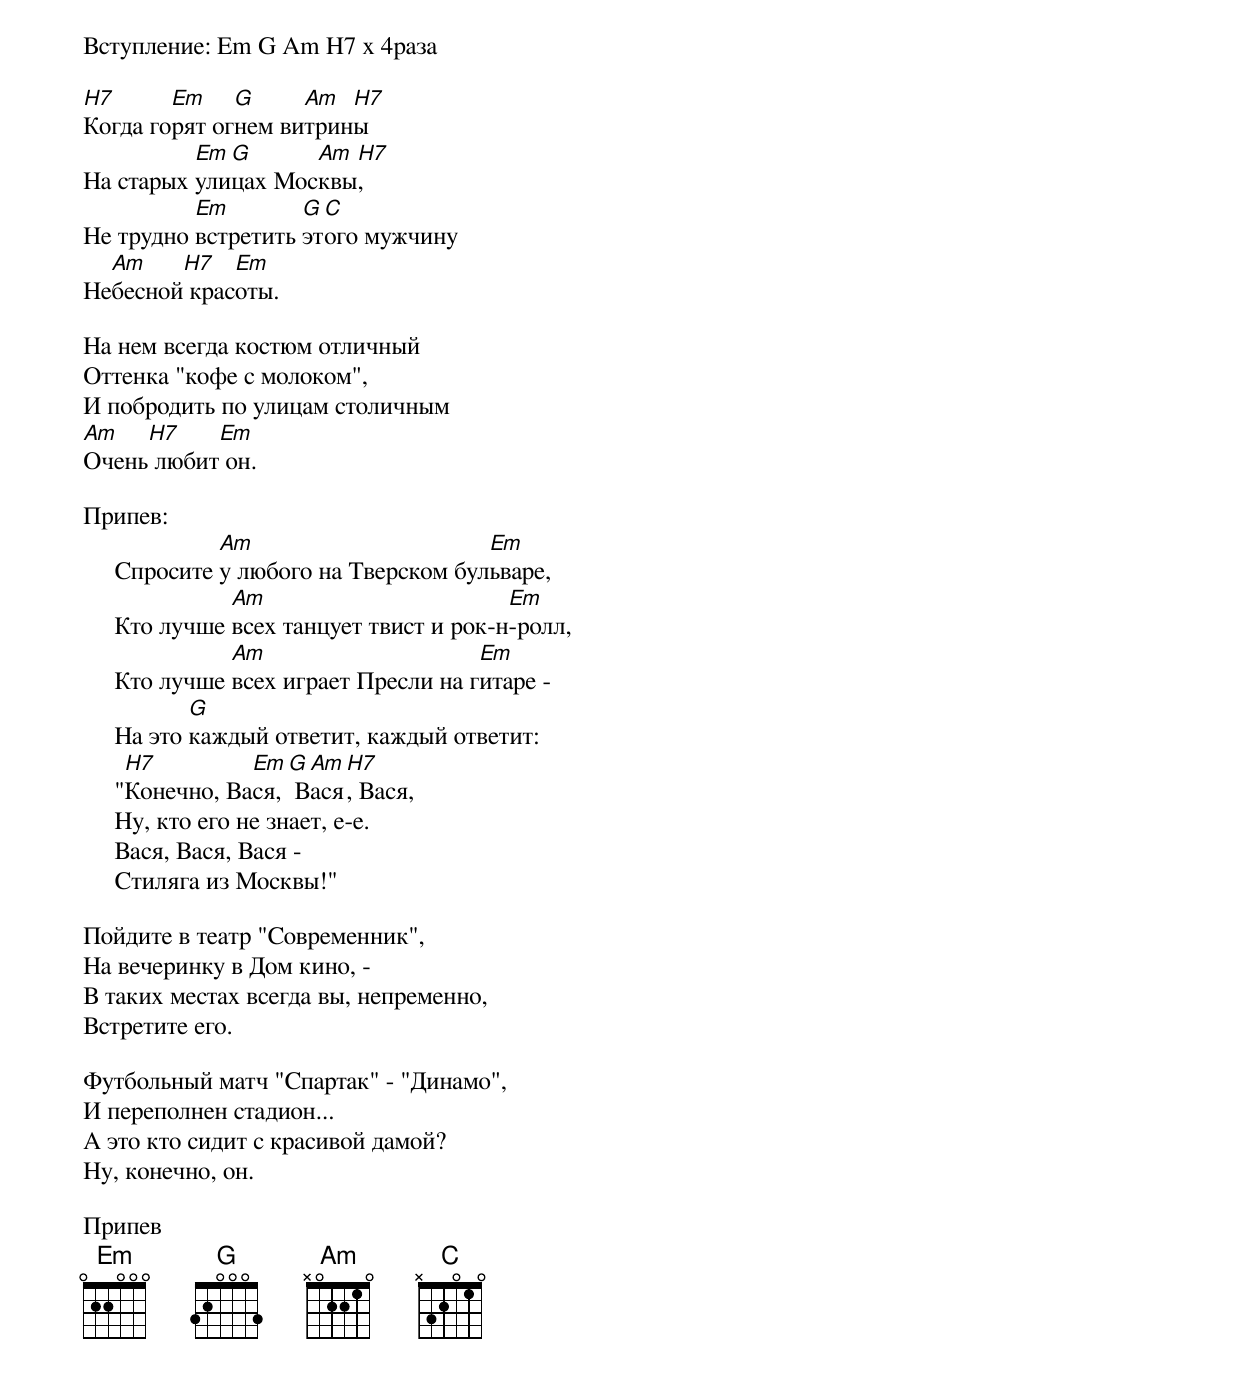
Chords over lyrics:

Вступление: Em G Am H7 x 4раза

H7      Em    G     Am  H7
Когда горят огнем витрины
          Em G      Am H7
На старых улицах Москвы,
          Em        G C
Не трудно встретить этого мужчину
  Am    Н7   Em
Небесной красоты.

На нем всегда костюм отличный
Оттенка "кофе с молоком",
И побродить по улицам столичным
Am   H7    Em
Очень любит он.

Припев:
              Am                      Em
     Спросите у любого на Тверском бульваре,
               Am                        Em
     Кто лучше всех танцует твист и рок-н-ролл,
               Am                     Em
     Кто лучше всех играет Пресли на гитаре -
            G
     На это каждый ответит, каждый ответит:
      H7         Em G Am H7
     "Конечно, Вася, Вася, Вася,
     Ну, кто его не знает, е-е.
     Вася, Вася, Вася -
     Стиляга из Москвы!"

Пойдите в театр "Современник",
На вечеринку в Дом кино, -
В таких местах всегда вы, непременно,
Встретите его.

Футбольный матч "Спартак" - "Динамо",
И переполнен стадион...
А это кто сидит с красивой дамой?
Ну, конечно, он.

Припев
